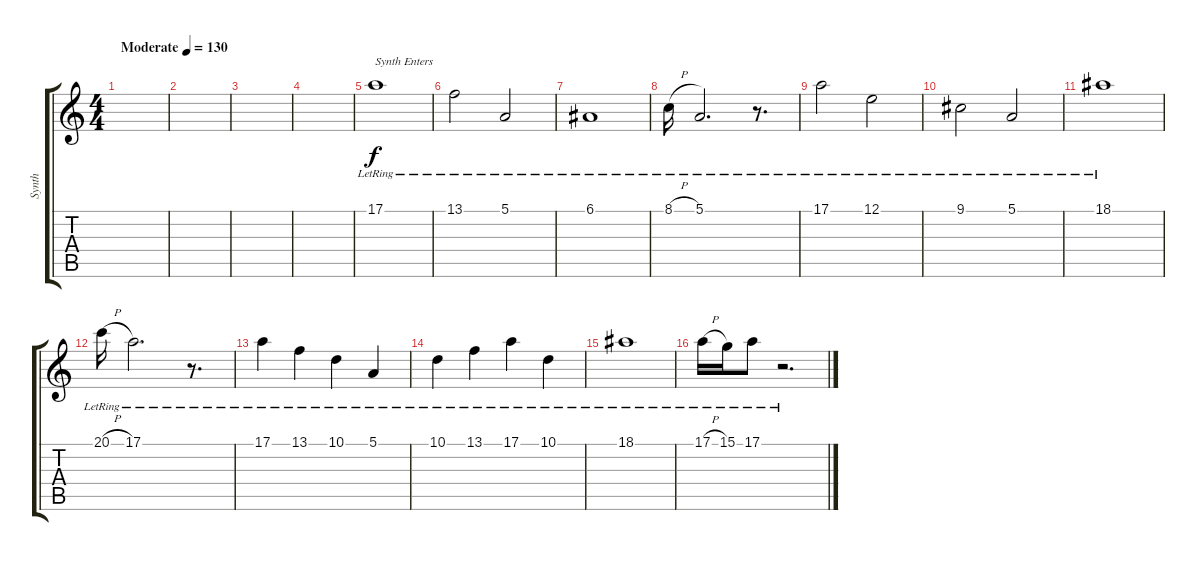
\track ("Synth" "Synth") {instrument fx7echoes}
\staff {score tabs}
\tuning (E4 B3 G3 D3 A2 E2) {hide}
\ts (4 4)
\tempo (130 "Moderate")
\clef g2
\ks c
|
|
|
|
17.1{lr}.1{txt "Synth Enters"} |
13.1{lr}.2 5.1{lr}.2 |
6.1{lr}.1 |
8.1{h lr}.16 5.1{lr}.2{d} r.8{d} |
17.1{lr}.2 12.1{lr}.2 |
9.1{lr}.2 5.1{lr}.2 |
18.1{lr}.1 |
20.1{h lr}.16 17.1{lr}.2{d} r.8{d} |
17.1{lr}.4 13.1{lr}.4 10.1{lr}.4 5.1{lr}.4 |
10.1{lr}.4 13.1{lr}.4 17.1{lr}.4 10.1{lr}.4 |
18.1{lr}.1 |
17.1{h lr}.16 15.1{lr}.16 17.1{lr}.8 r.2{d}
